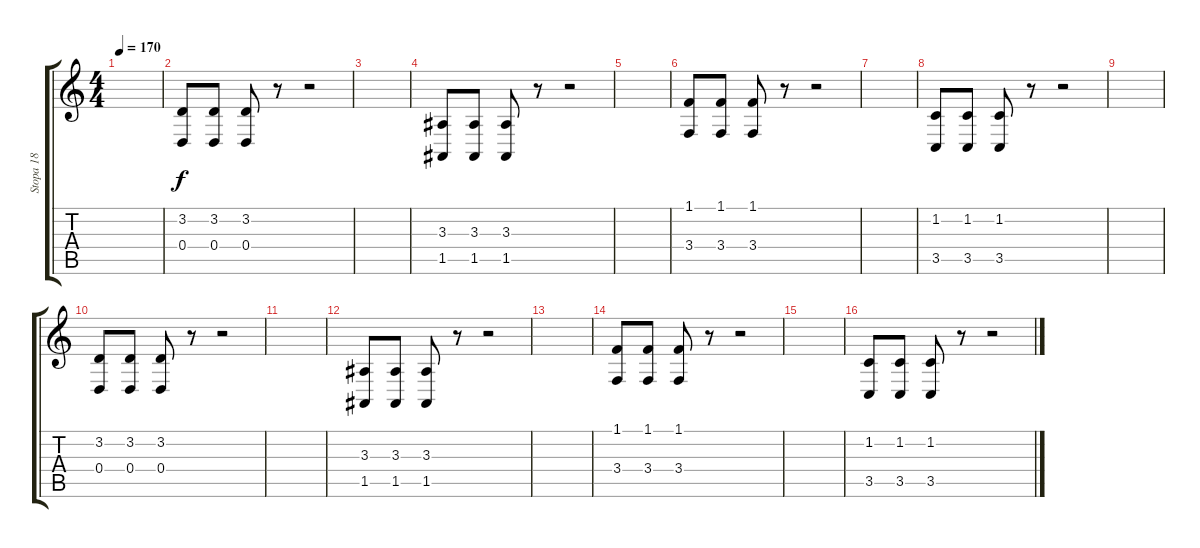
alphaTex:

\track ("Stopa 18" "Stopa 18") {instrument frenchhorn}
\staff {score tabs}
\tuning (E4 B3 G3 D3 A2 E2) {hide}
\ts (4 4)
\tempo 170
\clef g2
\ks c
|
(3.2 0.4).8 (3.2 0.4).8 (3.2 0.4).8 r.8 r.2 |
|
(3.3 1.5).8 (3.3 1.5).8 (3.3 1.5).8 r.8 r.2 |
|
(1.1 3.4).8 (1.1 3.4).8 (1.1 3.4).8 r.8 r.2 |
|
(1.2 3.5).8 (1.2 3.5).8 (1.2 3.5).8 r.8 r.2 |
|
(3.2 0.4).8 (3.2 0.4).8 (3.2 0.4).8 r.8 r.2 |
|
(3.3 1.5).8 (3.3 1.5).8 (3.3 1.5).8 r.8 r.2 |
|
(1.1 3.4).8 (1.1 3.4).8 (1.1 3.4).8 r.8 r.2 |
|
(1.2 3.5).8 (1.2 3.5).8 (1.2 3.5).8 r.8 r.2
